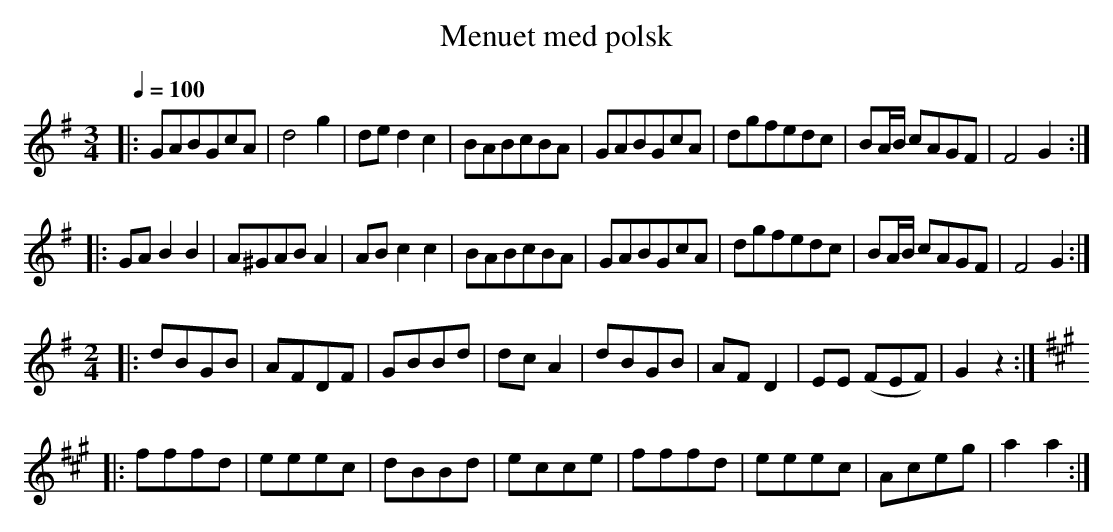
X:1
T:Menuet med polsk
M:3/4
L:1/8
Q:1/4=100
K:G
|: GABGcA | d4 g2 | de d2 c2 | BABcBA | GABGcA | dgfedc | BA/B/ cAGF | F4 G2 :|
|: GA B2 B2 | A^GAB A2 | AB c2 c2 | BABcBA | GABGcA | dgfedc | BA/B/ cAGF | F4 G2 :|
M:2/4
|: dBGB | AFDF | GBBd | dc A2 | dBGB | AF D2 | EE (FEF) | G2 z2 :|
K:A
|: fffd | eeec | dBBd | ecce | fffd | eeec | Aceg | a2 a2 :|
